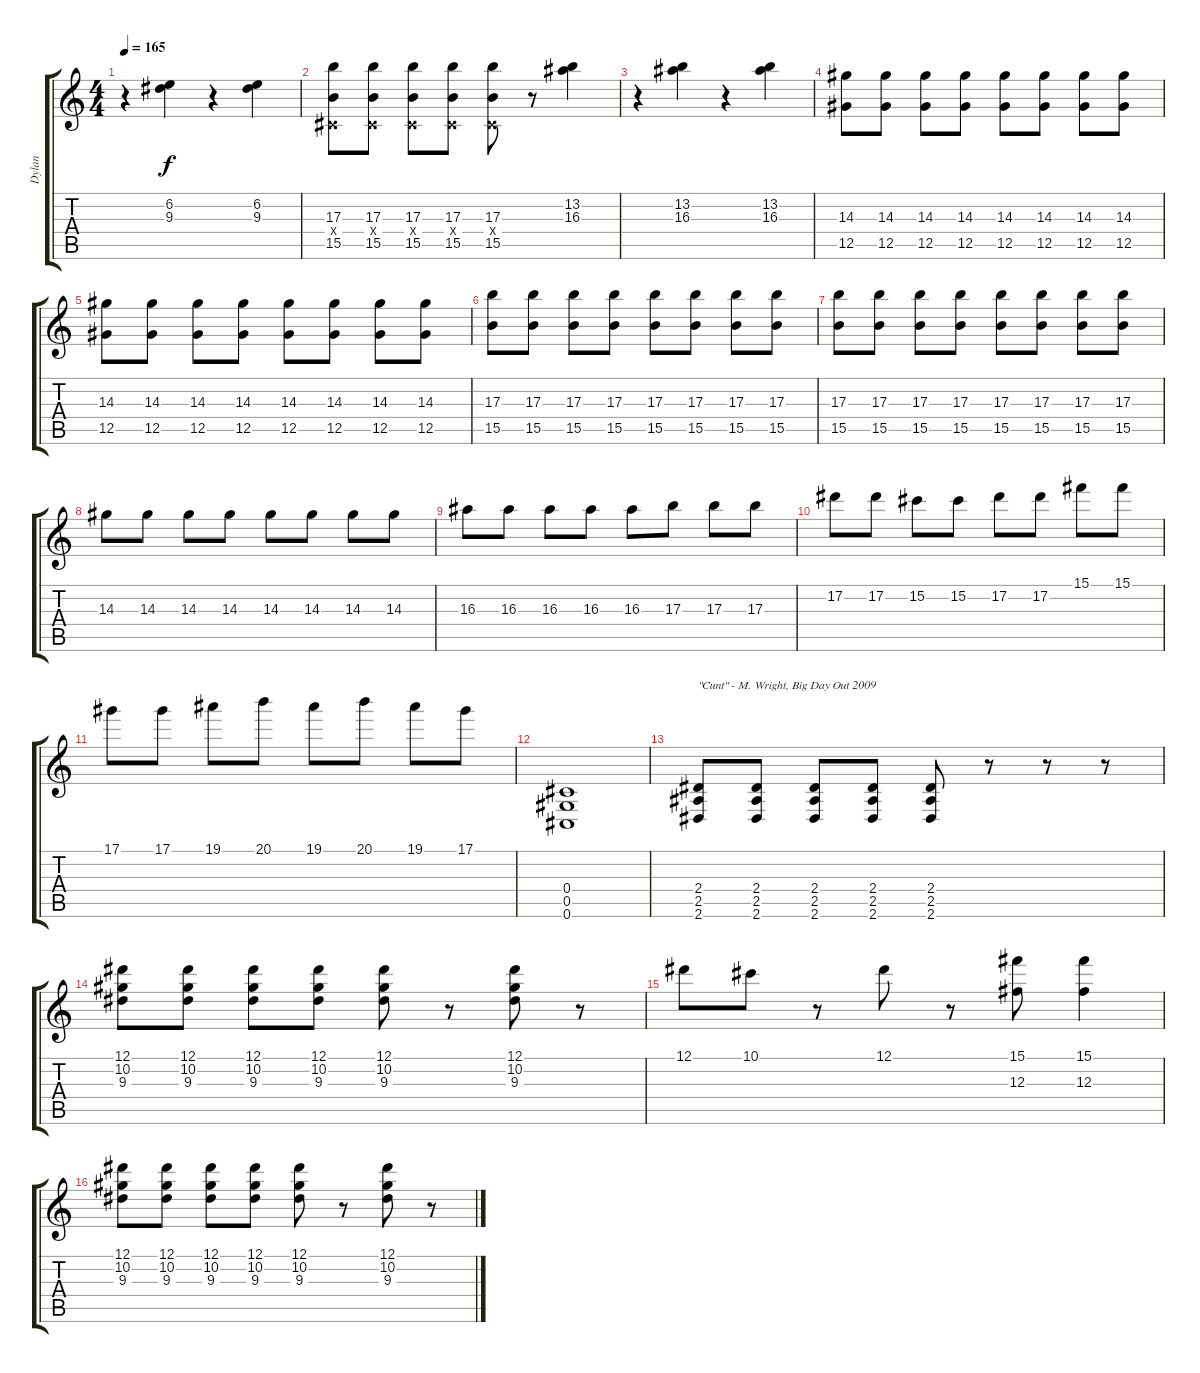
\track ("Dylan" "Dylan") {instrument distortionguitar}
\staff {score tabs}
\tuning (Eb4 Bb3 Gb3 Db3 Ab2 Db2) {hide}
\ts (4 4)
\tempo 165
\clef g2
\ks c
r.4{dy f} (6.2 9.3).4 r.4 (6.2 9.3).4 |
(17.3 0.4{x} 15.5).8 (17.3 0.4{x} 15.5).8 (17.3 0.4{x} 15.5).8 (17.3 0.4{x} 15.5).8 (17.3 0.4{x} 15.5).8 r.8 (13.2 16.3).4 |
r.4 (13.2 16.3).4 r.4 (13.2 16.3).4 |
(14.3 12.5).8 (14.3 12.5).8 (14.3 12.5).8 (14.3 12.5).8 (14.3 12.5).8 (14.3 12.5).8 (14.3 12.5).8 (14.3 12.5).8 |
(14.3 12.5).8 (14.3 12.5).8 (14.3 12.5).8 (14.3 12.5).8 (14.3 12.5).8 (14.3 12.5).8 (14.3 12.5).8 (14.3 12.5).8 |
(17.3 15.5).8 (17.3 15.5).8 (17.3 15.5).8 (17.3 15.5).8 (17.3 15.5).8 (17.3 15.5).8 (17.3 15.5).8 (17.3 15.5).8 |
(17.3 15.5).8 (17.3 15.5).8 (17.3 15.5).8 (17.3 15.5).8 (17.3 15.5).8 (17.3 15.5).8 (17.3 15.5).8 (17.3 15.5).8 |
14.3.8 14.3.8 14.3.8 14.3.8 14.3.8 14.3.8 14.3.8 14.3.8 |
16.3.8 16.3.8 16.3.8 16.3.8 16.3.8 17.3.8 17.3.8 17.3.8 |
17.2.8 17.2.8 15.2.8 15.2.8 17.2.8 17.2.8 15.1.8 15.1.8 |
17.1.8 17.1.8 19.1.8 20.1.8 19.1.8 20.1.8 19.1.8 17.1.8 |
(0.4 0.5 0.6).1 |
(2.4 2.5 2.6).8{txt "\"Cunt\" - M. Wright, Big Day Out 2009"} (2.4 2.5 2.6).8 (2.4 2.5 2.6).8 (2.4 2.5 2.6).8 (2.4 2.5 2.6).8 r.8 r.8 r.8 |
(12.1 10.2 9.3).8 (12.1 10.2 9.3).8 (12.1 10.2 9.3).8 (12.1 10.2 9.3).8 (12.1 10.2 9.3).8 r.8 (12.1 10.2 9.3).8 r.8 |
12.1.8 10.1.8 r.8 12.1.8 r.8 (15.1 12.3).8 (15.1 12.3).4 |
(12.1 10.2 9.3).8 (12.1 10.2 9.3).8 (12.1 10.2 9.3).8 (12.1 10.2 9.3).8 (12.1 10.2 9.3).8 r.8 (12.1 10.2 9.3).8 r.8
